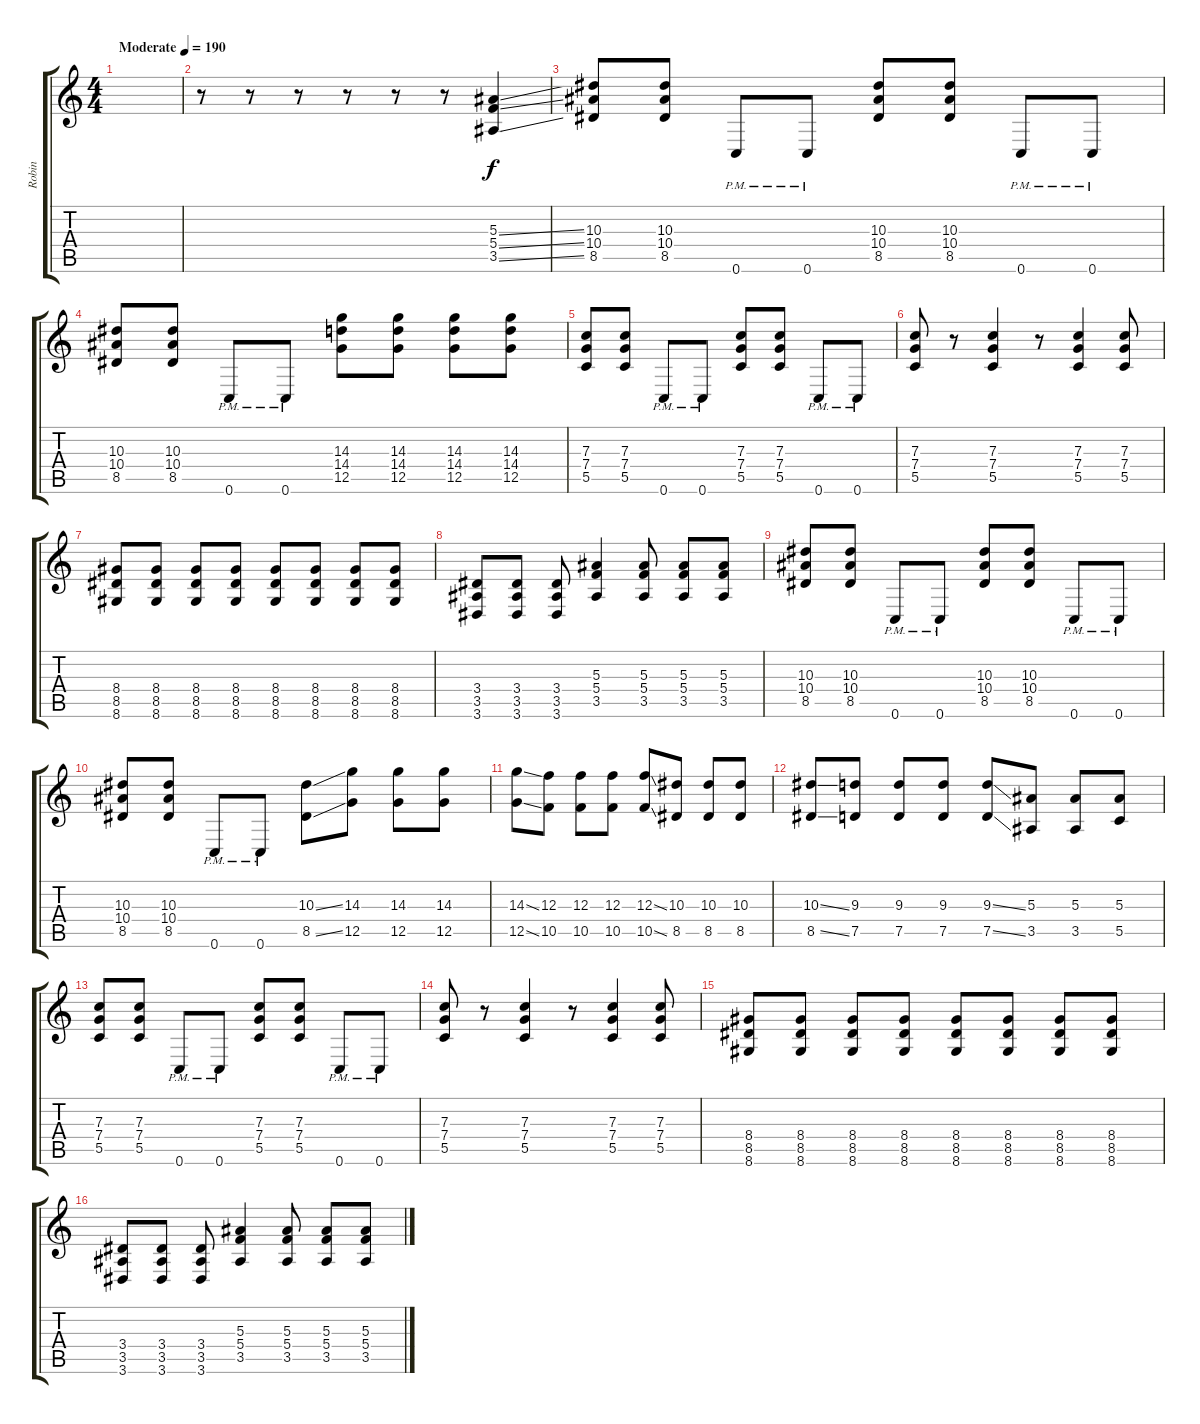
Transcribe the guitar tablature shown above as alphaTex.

\track ("Robin" "Robin") {instrument electricguitarjazz}
\staff {score tabs}
\tuning (D4 A3 F3 C3 G2 C2) {hide}
\ts (4 4)
\tempo (190 "Moderate")
\clef g2
\ks c
|
r.8 r.8 r.8 r.8 r.8 r.8 (5.3{ss} 5.4{ss} 3.5{ss}).4 |
(10.3 10.4 8.5).8 (10.3 10.4 8.5).8 0.6{pm}.8 0.6{pm}.8 (10.3 10.4 8.5).8 (10.3 10.4 8.5).8 0.6{pm}.8 0.6{pm}.8 |
(10.3 10.4 8.5).8 (10.3 10.4 8.5).8 0.6{pm}.8 0.6{pm}.8 (14.3 14.4 12.5).8 (14.3 14.4 12.5).8 (14.3 14.4 12.5).8 (14.3 14.4 12.5).8 |
(7.3 7.4 5.5).8 (7.3 7.4 5.5).8 0.6{pm}.8 0.6{pm}.8 (7.3 7.4 5.5).8 (7.3 7.4 5.5).8 0.6{pm}.8 0.6{pm}.8 |
(7.3 7.4 5.5).8 r.8 (7.3 7.4 5.5).4 r.8 (7.3 7.4 5.5).4 (7.3 7.4 5.5).8 |
(8.4 8.5 8.6).8 (8.4 8.5 8.6).8 (8.4 8.5 8.6).8 (8.4 8.5 8.6).8 (8.4 8.5 8.6).8 (8.4 8.5 8.6).8 (8.4 8.5 8.6).8 (8.4 8.5 8.6).8 |
(3.4 3.5 3.6).8 (3.4 3.5 3.6).8 (3.4 3.5 3.6).8 (5.3 5.4 3.5).4 (5.3 5.4 3.5).8 (5.3 5.4 3.5).8 (5.3 5.4 3.5).8 |
(10.3 10.4 8.5).8 (10.3 10.4 8.5).8 0.6{pm}.8 0.6{pm}.8 (10.3 10.4 8.5).8 (10.3 10.4 8.5).8 0.6{pm}.8 0.6{pm}.8 |
(10.3 10.4 8.5).8 (10.3 10.4 8.5).8 0.6{pm}.8 0.6{pm}.8 (10.3{ss} 8.5{ss}).8 (14.3 12.5).8 (14.3 12.5).8 (14.3 12.5).8 |
(14.3{ss} 12.5{ss}).8 (12.3 10.5).8 (12.3 10.5).8 (12.3 10.5).8 (12.3{ss} 10.5{ss}).8 (10.3 8.5).8 (10.3 8.5).8 (10.3 8.5).8 |
(10.3{ss} 8.5{ss}).8 (9.3 7.5).8 (9.3 7.5).8 (9.3 7.5).8 (9.3{ss} 7.5{ss}).8 (5.3 3.5).8 (5.3 3.5).8 (5.3 5.5).8 |
(7.3 7.4 5.5).8 (7.3 7.4 5.5).8 0.6{pm}.8 0.6{pm}.8 (7.3 7.4 5.5).8 (7.3 7.4 5.5).8 0.6{pm}.8 0.6{pm}.8 |
(7.3 7.4 5.5).8 r.8 (7.3 7.4 5.5).4 r.8 (7.3 7.4 5.5).4 (7.3 7.4 5.5).8 |
(8.4 8.5 8.6).8 (8.4 8.5 8.6).8 (8.4 8.5 8.6).8 (8.4 8.5 8.6).8 (8.4 8.5 8.6).8 (8.4 8.5 8.6).8 (8.4 8.5 8.6).8 (8.4 8.5 8.6).8 |
(3.4 3.5 3.6).8 (3.4 3.5 3.6).8 (3.4 3.5 3.6).8 (5.3 5.4 3.5).4 (5.3 5.4 3.5).8 (5.3 5.4 3.5).8 (5.3 5.4 3.5).8
